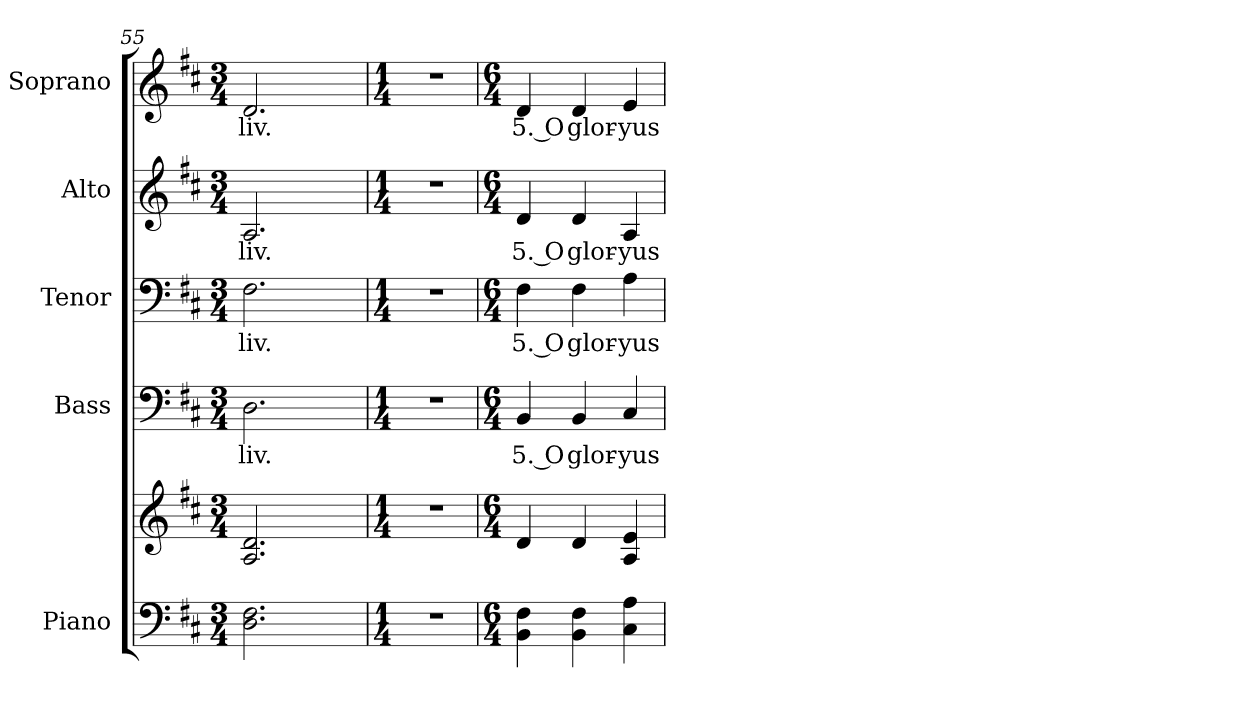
**kern	**kern	**kern	**text	**kern	**text	**kern	**text	**kern	**text
*part5	*part5	*part4	*part4	*part3	*part3	*part2	*part2	*part1	*part1
*staff6	*staff5	*staff4	*staff4	*staff3	*staff3	*staff2	*staff2	*staff1	*staff1
*I"Piano	*	*I"Bass	*	*I"Tenor	*	*I"Alto	*	*I"Soprano	*
*I'Pno.	*	*I'B.	*	*I'T.	*	*I'A.	*	*I'S.	*
!!LO:PB:g=z
*clefF4	*clefG2	*clefF4	*	*clefF4	*	*clefG2	*	*clefG2	*
*k[f#c#]	*k[f#c#]	*k[f#c#]	*	*k[f#c#]	*	*k[f#c#]	*	*k[f#c#]	*
*D:	*D:	*D:	*	*D:	*	*D:	*	*D:	*
*M3/4	*M3/4	*M3/4	*	*M3/4	*	*M3/4	*	*M3/4	*
=55	=55	=55	=55	=55	=55	=55	=55	=55	=55
*^	*^	*	*	*	*	*	*	*	*
!	!	!	!	!	!LO:LY:b:color=#000000	!	!	!	!	!	!
!	!	!	!	!	!	!	!LO:LY:b:color=#000000	!	!	!	!
!	!	!	!	!	!	!	!	!	!LO:LY:b:color=#000000	!	!
!	!	!	!	!	!	!	!	!	!	!	!LO:LY:b:color=#000000
2.Di\ 2.F#i	4ryy	2.Ai/ 2.di	4ryy	2.Di\	liv.	2.F#i\	liv.	2.Ai/	liv.	2.di/	liv.
.	4ryy	.	4ryy	.	.	.	.	.	.	.	.
.	4ryy	.	4ryy	.	.	.	.	.	.	.	.
*v	*v	*	*	*	*	*	*	*	*	*	*
*	*v	*v	*	*	*	*	*	*	*	*
=56	=56	=56	=56	=56	=56	=56	=56	=56	=56
*M1/4	*M1/4	*M1/4	*	*M1/4	*	*M1/4	*	*M1/4	*
*^	*^	*	*	*	*	*	*	*	*
!LO:N:vis=1	!	!LO:N:vis=1	!	!LO:N:vis=1	!	!LO:N:vis=1	!	!LO:N:vis=1	!	!LO:N:vis=1	!
*v	*v	*	*	*	*	*	*	*	*	*	*
*	*v	*v	*	*	*	*	*	*	*	*
4r	4r	4r	.	4r	.	4r	.	4r	.
!!LO:PB:g=z
=57	=57	=57	=57	=57	=57	=57	=57	=57	=57
*M6/4	*M6/4	*M6/4	*	*M6/4	*	*M6/4	*	*M6/4	*
!	!	!	!LO:LY:b:color=#000000	!	!	!	!	!	!
!	!	!	!	!	!LO:LY:b:color=#000000	!	!	!	!
!	!	!	!	!	!	!	!LO:LY:b:color=#000000	!	!
!	!	!	!	!	!	!	!	!	!LO:LY:b:color=#000000
4BBi\ 4F#i	4di/	4BBi/	5. O	4F#i\	5. O	4di/	5. O	4di/	5. O
!	!	!	!LO:LY:b:color=#000000	!	!	!	!	!	!
!	!	!	!	!	!LO:LY:b:color=#000000	!	!	!	!
!	!	!	!	!	!	!	!LO:LY:b:color=#000000	!	!
!	!	!	!	!	!	!	!	!	!LO:LY:b:color=#000000
4BBi\ 4F#i	4di/	4BBi/	glor-	4F#i\	glor-	4di/	glor-	4di/	glor-
!	!	!	!LO:LY:b:color=#000000	!	!	!	!	!	!
!	!	!	!	!	!LO:LY:b:color=#000000	!	!	!	!
!	!	!	!	!	!	!	!LO:LY:b:color=#000000	!	!
!	!	!	!	!	!	!	!	!	!LO:LY:b:color=#000000
4C#i\ 4Ai	4Ai/ 4ei	4C#i/	-yus	4Ai\	-yus	4Ai/	-yus	4ei/	-yus
=	=	=	=	=	=	=	=	=	=
*-	*-	*-	*-	*-	*-	*-	*-	*-	*-
